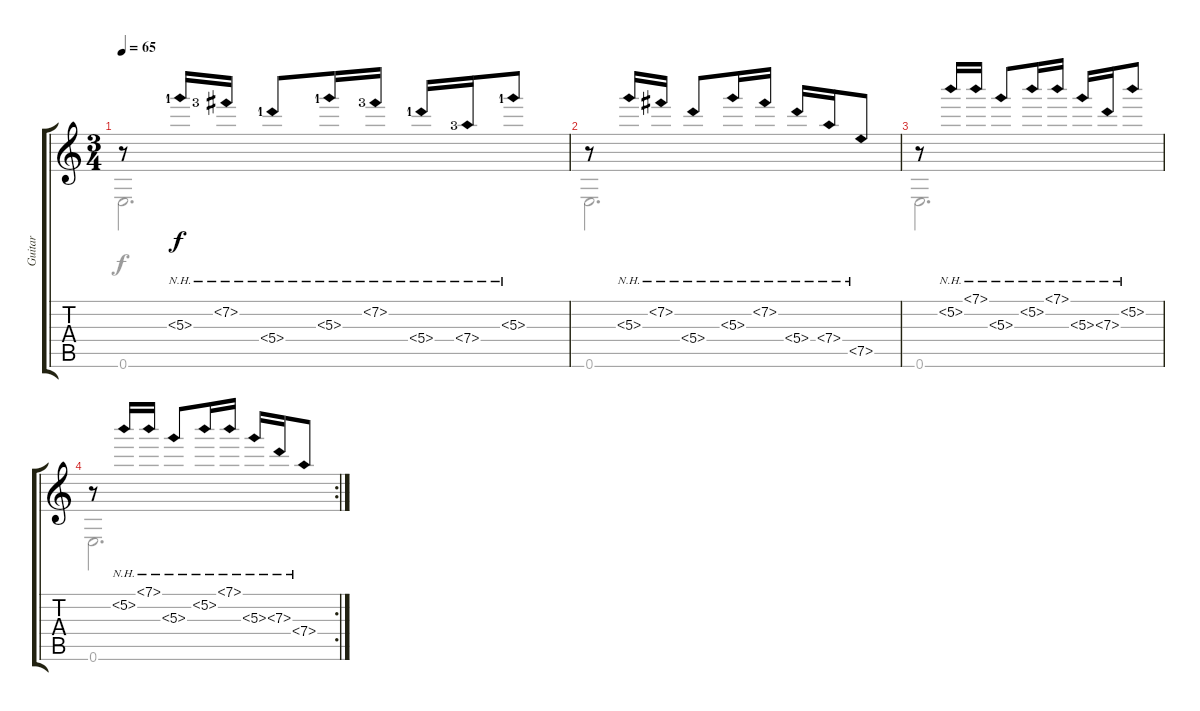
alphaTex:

\track ("Guitar" "Guitar") {instrument electricguitarjazz}
\staff {score tabs}
\tuning (E4 B3 G3 D3 A2 E2) {hide}
\voice
\ts (3 4)
\tempo 65
\clef g2
\ks c
r.8{dy f instrument electricguitarjazz} 5.3{nh lf 2}.16 7.2{nh lf 4}.16 5.4{nh lf 2}.8 5.3{nh lf 2}.16 7.2{nh lf 4}.16 5.4{nh lf 2}.16 7.4{nh lf 4}.16 5.3{nh lf 2}.8 |
r.8 5.3{nh}.16 7.2{nh}.16 5.4{nh}.8 5.3{nh}.16 7.2{nh}.16 5.4{nh}.16 7.4{nh}.16 7.5{nh}.8 |
r.8 5.2{nh}.16 7.1{nh}.16 5.3{nh}.8 5.2{nh}.16 7.1{nh}.16 5.3{nh}.16 7.3{nh}.16 5.2{nh}.8 |
\rc 2
r.8 5.2{nh}.16 7.1{nh}.16 5.3{nh}.8 5.2{nh}.16 7.1{nh}.16 5.3{nh}.16 7.3{nh}.16 7.4{nh}.8
\voice
\clef g2
\ottava regular
\simile none
\ks c
0.6.2{d dy f} |
0.6.2{d} |
0.6.2{d} |
0.6.2{d}
